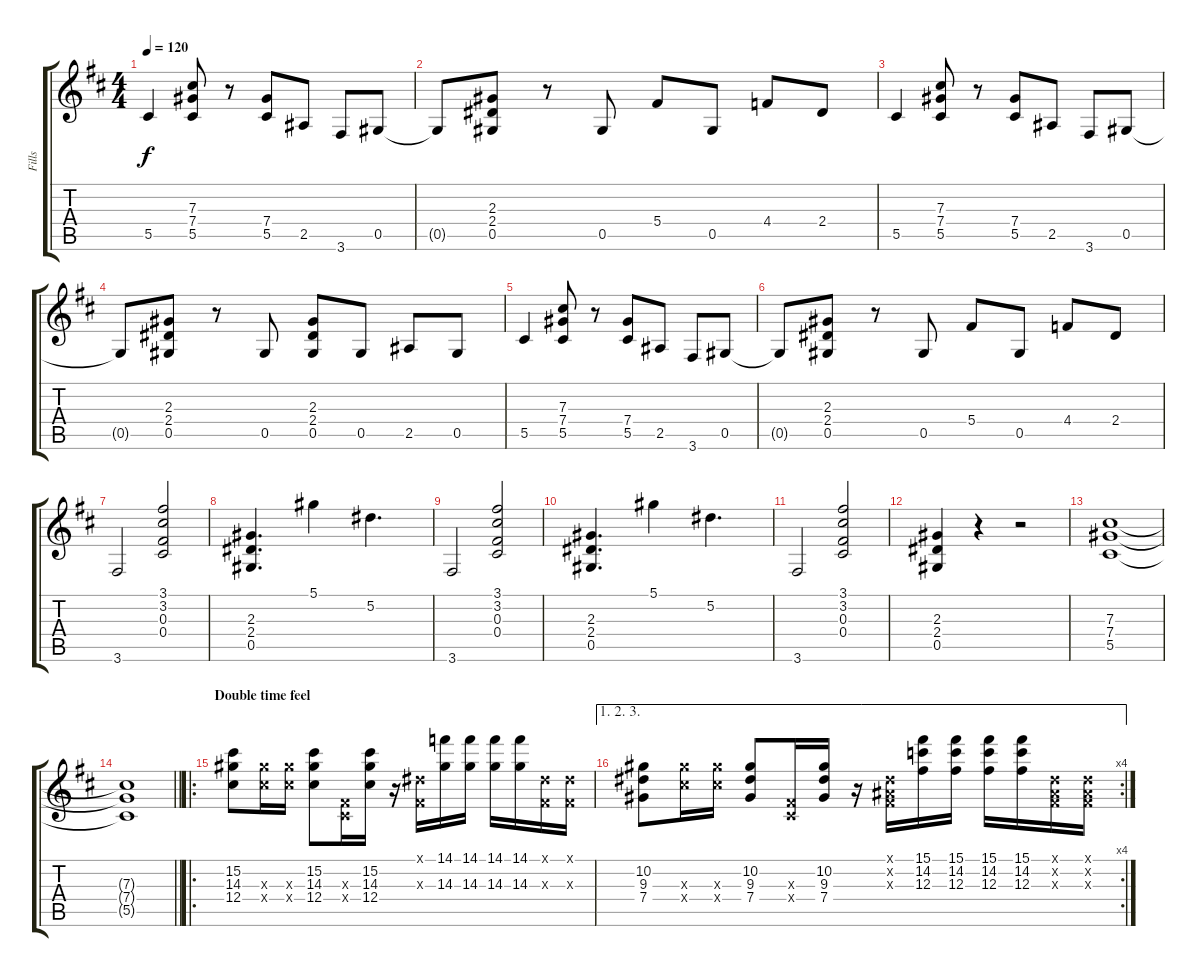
\track ("Fills" "Fills") {instrument electricguitarclean}
\staff {score tabs}
\tuning (Eb4 Bb3 Gb3 Db3 Ab2 Eb2) {hide}
\ts (4 4)
\tempo 120
\clef g2
\ks d
5.5.4{dy f} (7.3 7.4 5.5).8 r.8 (7.4 5.5).8 2.5.8 3.6.8 0.5.8 |
0.5{t}.8 (2.3 2.4 0.5).8 r.8 0.5.8 5.4.8 0.5.8 4.4.8 2.4.8 |
5.5.4 (7.3 7.4 5.5).8 r.8 (7.4 5.5).8 2.5.8 3.6.8 0.5.8 |
0.5{t}.8 (2.3 2.4 0.5).8 r.8 0.5.8 (2.3 2.4 0.5).8 0.5.8 2.5.8 0.5.8 |
5.5.4 (7.3 7.4 5.5).8 r.8 (7.4 5.5).8 2.5.8 3.6.8 0.5.8 |
0.5{t}.8 (2.3 2.4 0.5).8 r.8 0.5.8 5.4.8 0.5.8 4.4.8 2.4.8 |
3.6.2 (3.1 3.2 0.3 0.4).2 |
(2.3 2.4 0.5).4{d} 5.1.4 5.2.4{d} |
3.6.2 (3.1 3.2 0.3 0.4).2 |
(2.3 2.4 0.5).4{d} 5.1.4 5.2.4{d} |
3.6.2 (3.1 3.2 0.3 0.4).2 |
(2.3 2.4 0.5).4 r.4 r.2 |
(7.3 7.4 5.5).1 |
\barLineRight lightlight
(7.3{t} 7.4{t} 5.5{t}).1 |
\ro
\section ("" "Double time feel")
(15.2 14.3 12.4).8 (14.3{x} 12.4{x}).16 (14.3{x} 12.4{x}).16 (15.2 14.3 12.4).8 (0.3{x} 0.4{x}).16 (15.2 14.3 12.4).16 r.16 (0.1{x} 0.3{x}).16 (14.1 14.3).16 (14.1 14.3).16 (14.1 14.3).16 (14.1 14.3).16 (0.1{x} 0.3{x}).16 (0.1{x} 0.3{x}).16 |
\ae (1 2 3)
\rc 4
(10.2 9.3 7.4).8 (14.3{x} 12.4{x}).16 (14.3{x} 12.4{x}).16 (10.2 9.3 7.4).8 (0.3{x} 0.4{x}).16 (10.2 9.3 7.4).16 r.16 (0.1{x} 0.2{x} 0.3{x}).16 (15.1 14.2 12.3).16 (15.1 14.2 12.3).16 (15.1 14.2 12.3).16 (15.1 14.2 12.3).16 (0.1{x} 0.2{x} 0.3{x}).16 (0.1{x} 0.2{x} 0.3{x}).16
